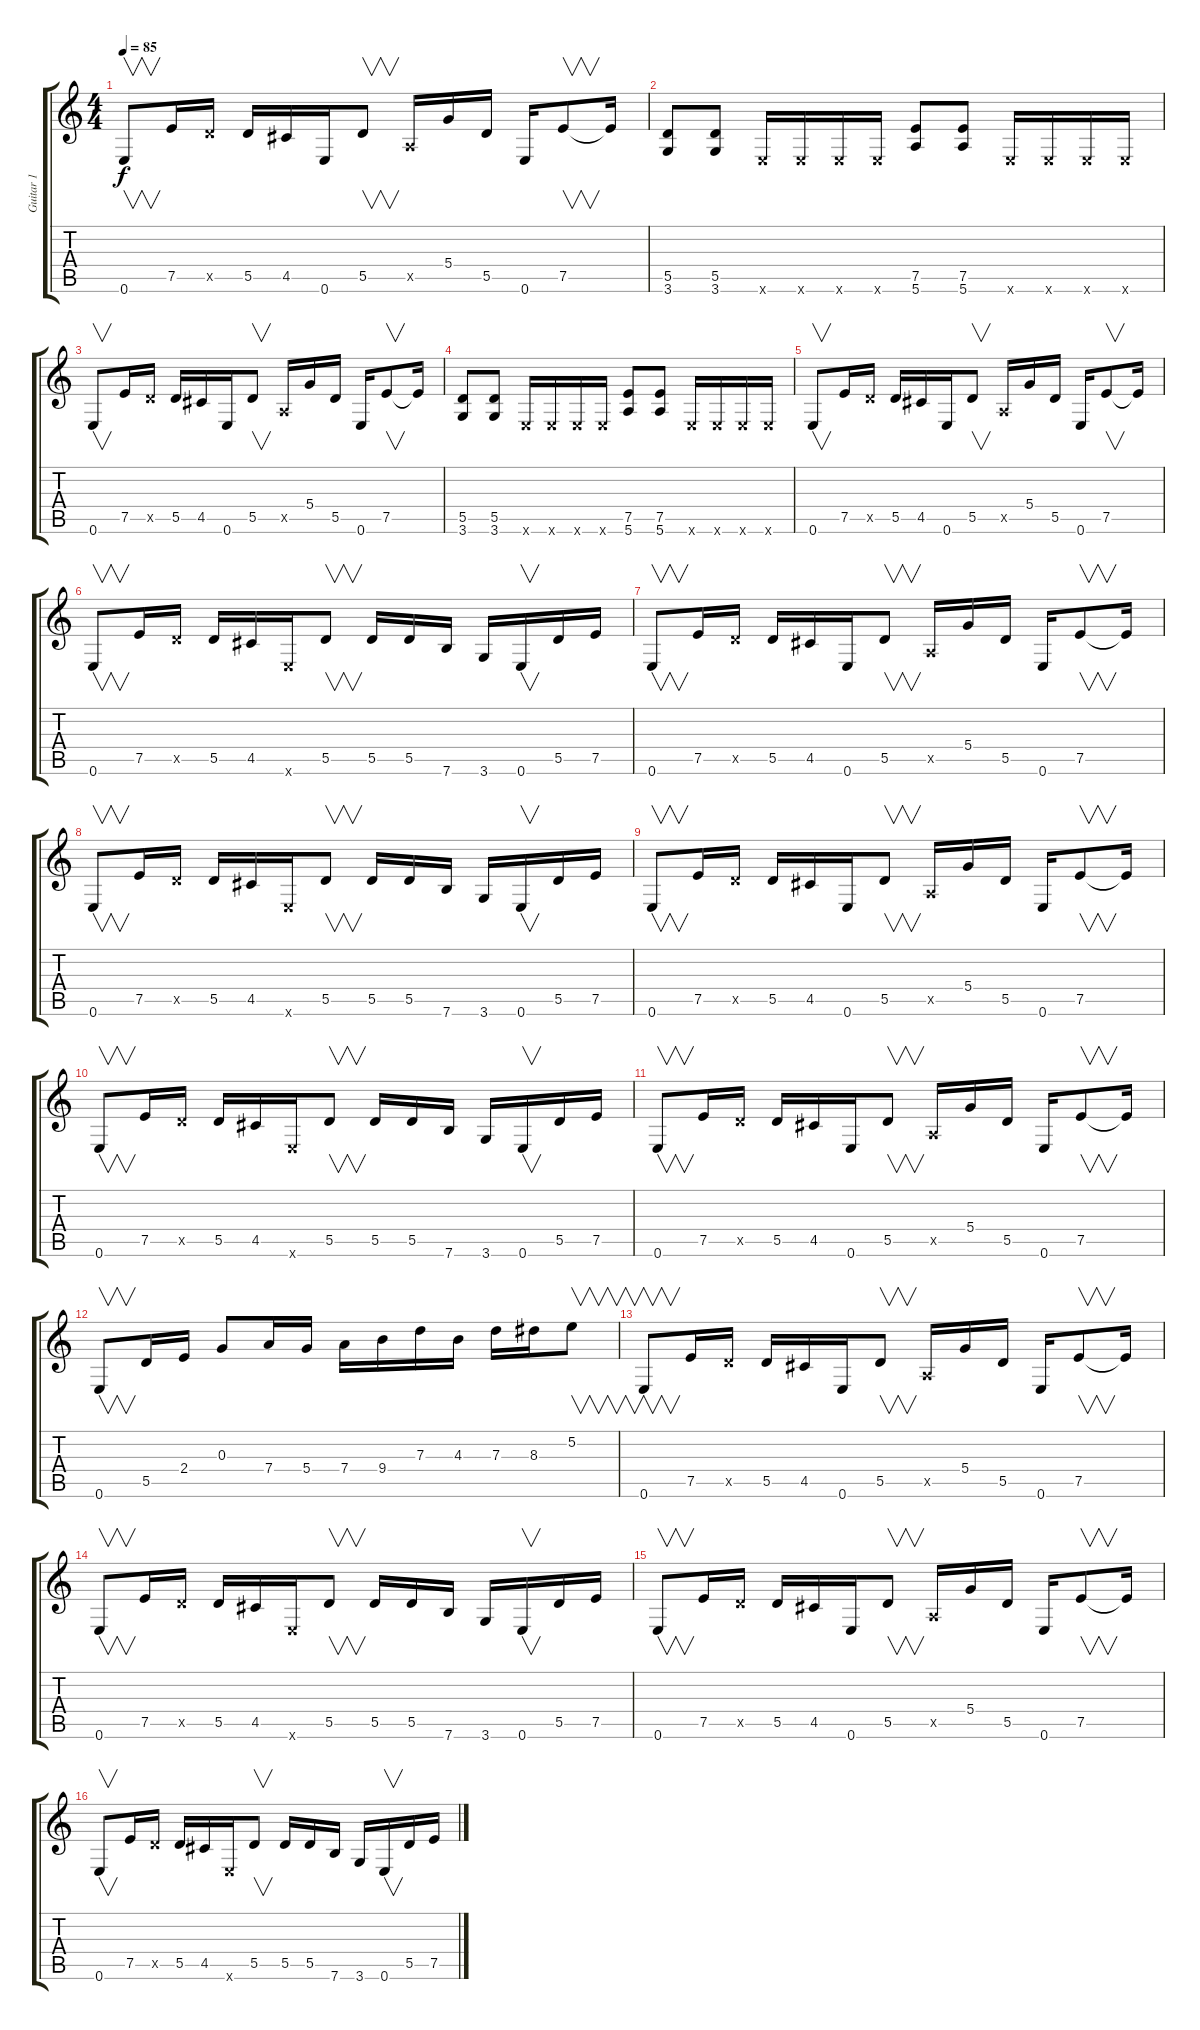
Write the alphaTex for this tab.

\track ("Guitar 1" "Guitar 1") {instrument acousticguitarsteel}
\staff {score tabs}
\tuning (E4 B3 G3 D3 A2 E2) {hide}
\ts (4 4)
\tempo 85
\clef g2
\ks c
0.6.8{v dy f} 7.5.16 5.5{x}.16 5.5.16 4.5.16 0.6.16 5.5.8{v} 0.5{x}.16 5.4.16 5.5.16 0.6.16 7.5.8{v} 7.5{t}.16 |
(5.5 3.6).8 (5.5 3.6).8 0.6{x}.16 0.6{x}.16 0.6{x}.16 0.6{x}.16 (7.5 5.6).8 (7.5 5.6).8 0.6{x}.16 0.6{x}.16 0.6{x}.16 0.6{x}.16 |
0.6.8{v} 7.5.16 5.5{x}.16 5.5.16 4.5.16 0.6.16 5.5.8{v} 0.5{x}.16 5.4.16 5.5.16 0.6.16 7.5.8{v} 7.5{t}.16 |
(5.5 3.6).8 (5.5 3.6).8 0.6{x}.16 0.6{x}.16 0.6{x}.16 0.6{x}.16 (7.5 5.6).8 (7.5 5.6).8 0.6{x}.16 0.6{x}.16 0.6{x}.16 0.6{x}.16 |
0.6.8{v} 7.5.16 5.5{x}.16 5.5.16 4.5.16 0.6.16 5.5.8{v} 0.5{x}.16 5.4.16 5.5.16 0.6.16 7.5.8{v} 7.5{t}.16 |
0.6.8{v} 7.5.16 5.5{x}.16 5.5.16 4.5.16 0.6{x}.16 5.5.8{v} 5.5.16 5.5.16 7.6.16 3.6.16 0.6.16{v} 5.5.16 7.5.16 |
0.6.8{v} 7.5.16 5.5{x}.16 5.5.16 4.5.16 0.6.16 5.5.8{v} 0.5{x}.16 5.4.16 5.5.16 0.6.16 7.5.8{v} 7.5{t}.16 |
0.6.8{v} 7.5.16 5.5{x}.16 5.5.16 4.5.16 0.6{x}.16 5.5.8{v} 5.5.16 5.5.16 7.6.16 3.6.16 0.6.16{v} 5.5.16 7.5.16 |
0.6.8{v} 7.5.16 5.5{x}.16 5.5.16 4.5.16 0.6.16 5.5.8{v} 0.5{x}.16 5.4.16 5.5.16 0.6.16 7.5.8{v} 7.5{t}.16 |
0.6.8{v} 7.5.16 5.5{x}.16 5.5.16 4.5.16 0.6{x}.16 5.5.8{v} 5.5.16 5.5.16 7.6.16 3.6.16 0.6.16{v} 5.5.16 7.5.16 |
0.6.8{v} 7.5.16 5.5{x}.16 5.5.16 4.5.16 0.6.16 5.5.8{v} 0.5{x}.16 5.4.16 5.5.16 0.6.16 7.5.8{v} 7.5{t}.16 |
0.6.8{v} 5.5.16 2.4.16 0.3.8 7.4.16 5.4.16 7.4.16 9.4.16 7.3.16 4.3.16 7.3.16 8.3.16 5.2.8{v} |
0.6.8{v} 7.5.16 5.5{x}.16 5.5.16 4.5.16 0.6.16 5.5.8{v} 0.5{x}.16 5.4.16 5.5.16 0.6.16 7.5.8{v} 7.5{t}.16 |
0.6.8{v} 7.5.16 5.5{x}.16 5.5.16 4.5.16 0.6{x}.16 5.5.8{v} 5.5.16 5.5.16 7.6.16 3.6.16 0.6.16{v} 5.5.16 7.5.16 |
0.6.8{v} 7.5.16 5.5{x}.16 5.5.16 4.5.16 0.6.16 5.5.8{v} 0.5{x}.16 5.4.16 5.5.16 0.6.16 7.5.8{v} 7.5{t}.16 |
0.6.8{v} 7.5.16 5.5{x}.16 5.5.16 4.5.16 0.6{x}.16 5.5.8{v} 5.5.16 5.5.16 7.6.16 3.6.16 0.6.16{v} 5.5.16 7.5.16
